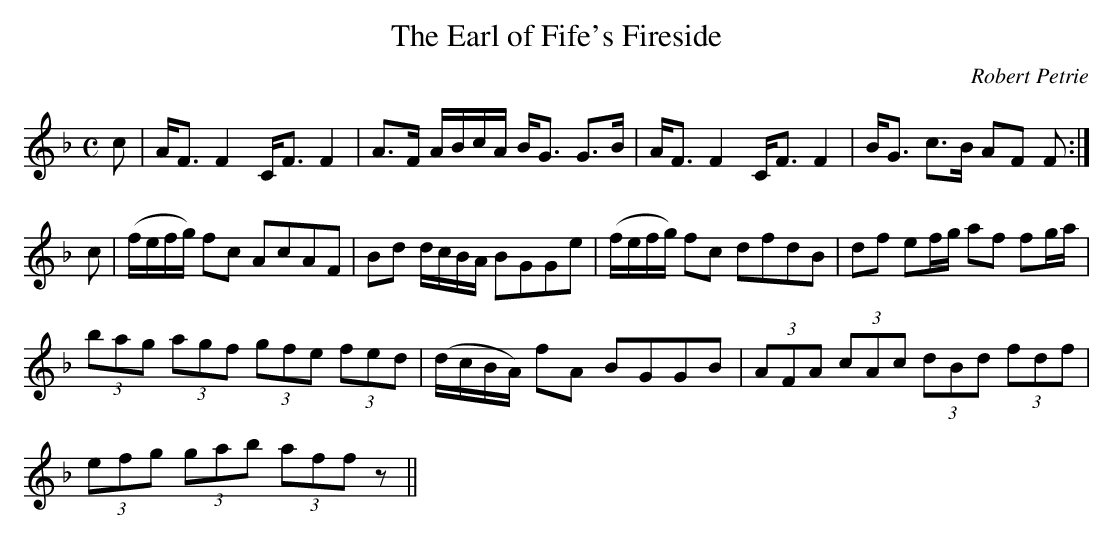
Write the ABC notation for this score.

X:1
T:Earl of Fife's Fireside, The
C:Robert Petrie
M:C
L:1/8
K:F
c|A<F F2 C<F F2|A>F A/B/c/A/ B<G G>B|A<F F2 C<F F2|B<G c>B AF F:|
c|(f/e/f/g/) fc AcAF|Bd d/c/B/A/ BGGe|(f/e/f/g/) fc dfdB|df ef/g/ af fg/a/|
(3bag (3agf (3gfe (3fed|(d/c/B/A/) fA BGGB|(3AFA (3cAc (3dBd (3fdf|
(3efg (3gab (3aff z||
